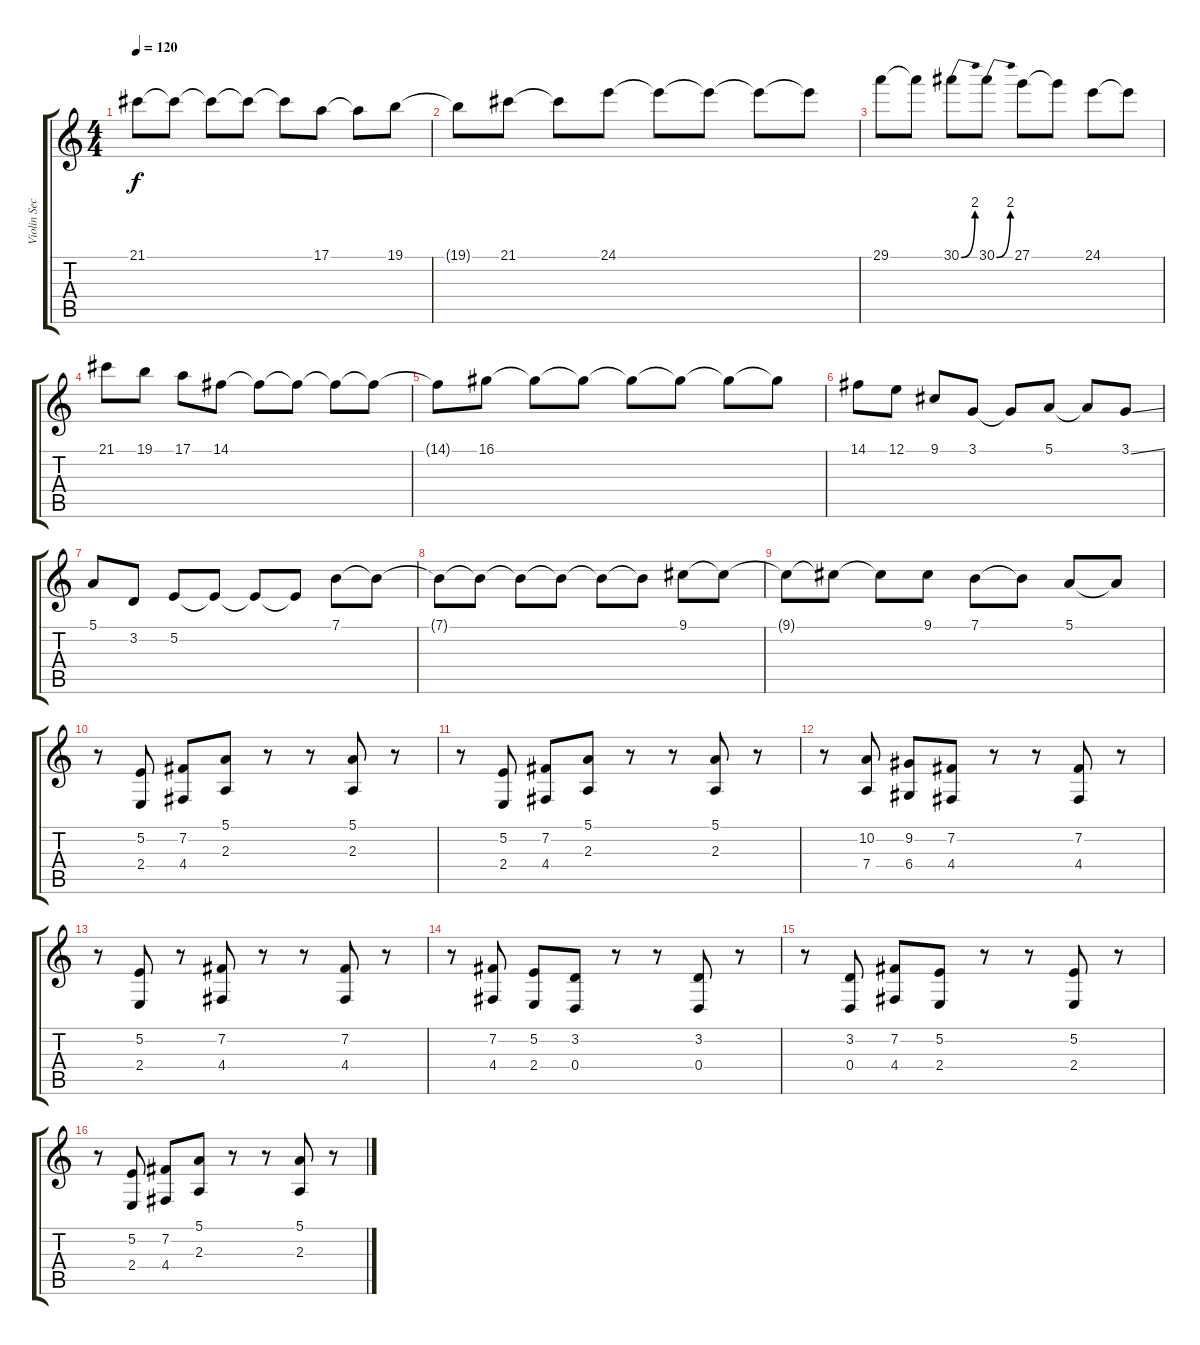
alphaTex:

\track ("Violin Section" "Violin Sec") {instrument tremolostrings}
\staff {score tabs}
\tuning (E4 B3 G3 D3 A2 E2) {hide}
\ts (4 4)
\tempo 120
\clef g2
\ks c
21.1{t}.8{dy f} 21.1{t}.8 21.1{t}.8 21.1{t}.8 21.1{t}.8 17.1.8 17.1{t}.8 19.1.8 |
19.1{t}.8 21.1.8 21.1{t}.8 24.1.8 24.1{t}.8 24.1{t}.8 24.1{t}.8 24.1{t}.8 |
29.1.8 29.1{t}.8 30.1{be (bend 0 0 60 8)}.8 30.1{be (bend 0 0 60 8)}.8 27.1.8 27.1{t}.8 24.1.8 24.1{t}.8 |
21.1.8 19.1.8 17.1.8 14.1.8 14.1{t}.8 14.1{t}.8 14.1{t}.8 14.1{t}.8 |
14.1{t}.8 16.1.8 16.1{t}.8 16.1{t}.8 16.1{t}.8 16.1{t}.8 16.1{t}.8 16.1{t}.8 |
14.1.8 12.1.8 9.1.8 3.1.8 3.1{t}.8 5.1.8 5.1{t}.8 3.1{ss}.8 |
5.1.8 3.2.8 5.2.8 5.2{t}.8 5.2{t}.8 5.2{t}.8 7.1.8 7.1{t}.8 |
7.1{t}.8 7.1{t}.8 7.1{t}.8 7.1{t}.8 7.1{t}.8 7.1{t}.8 9.1.8 9.1{t}.8 |
9.1{t}.8 9.1{t}.8 9.1{t}.8 9.1.8 7.1.8 7.1{t}.8 5.1.8 5.1{t}.8 |
r.8 (5.2 2.4).8{volume 12 instrument tremolostrings} (7.2 4.4).8 (5.1 2.3).8 r.8 r.8 (5.1 2.3).8 r.8 |
r.8 (5.2 2.4).8 (7.2 4.4).8 (5.1 2.3).8 r.8 r.8 (5.1 2.3).8 r.8 |
r.8 (10.2 7.4).8 (9.2 6.4).8 (7.2 4.4).8 r.8 r.8 (7.2 4.4).8 r.8 |
r.8 (5.2 2.4).8 r.8 (7.2 4.4).8 r.8 r.8 (7.2 4.4).8 r.8 |
r.8 (7.2 4.4).8 (5.2 2.4).8 (3.2 0.4).8 r.8 r.8 (3.2 0.4).8 r.8 |
r.8 (3.2 0.4).8 (7.2 4.4).8 (5.2 2.4).8 r.8 r.8 (5.2 2.4).8 r.8 |
r.8 (5.2 2.4).8 (7.2 4.4).8 (5.1 2.3).8 r.8 r.8 (5.1 2.3).8 r.8
